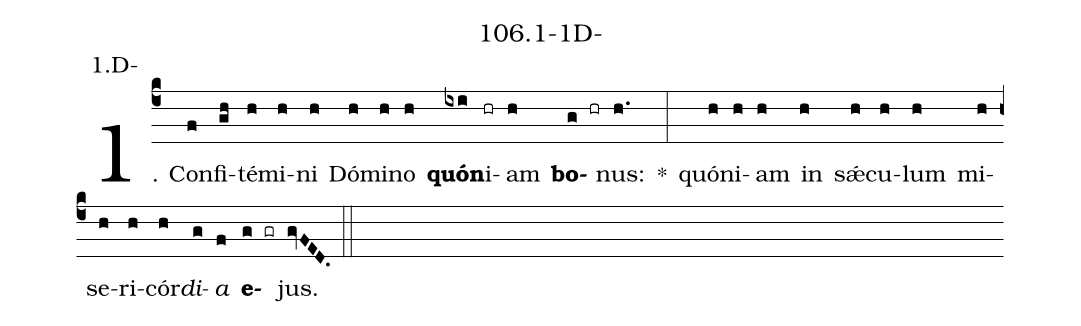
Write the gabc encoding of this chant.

name: 106.1-1D-;
annotation: 1.D-;
%%
(c4)1. Con(f)fi(gh)té(h)mi(h)ni(h) Dó(h)mi(h)no(h) <b>quón</b>(ixi)i(hr)am(h) <b>bo</b>(g hr)nus:(h.) *(:) quón(h)i(h)am(h) in(h) sǽ(h)cu(h)lum(h) mi(h)se(h)ri(h)cór(h)<i>di</i>(g)<i>a</i>(f) <b>e</b>(g gr)jus.(gvFED.) (::)
